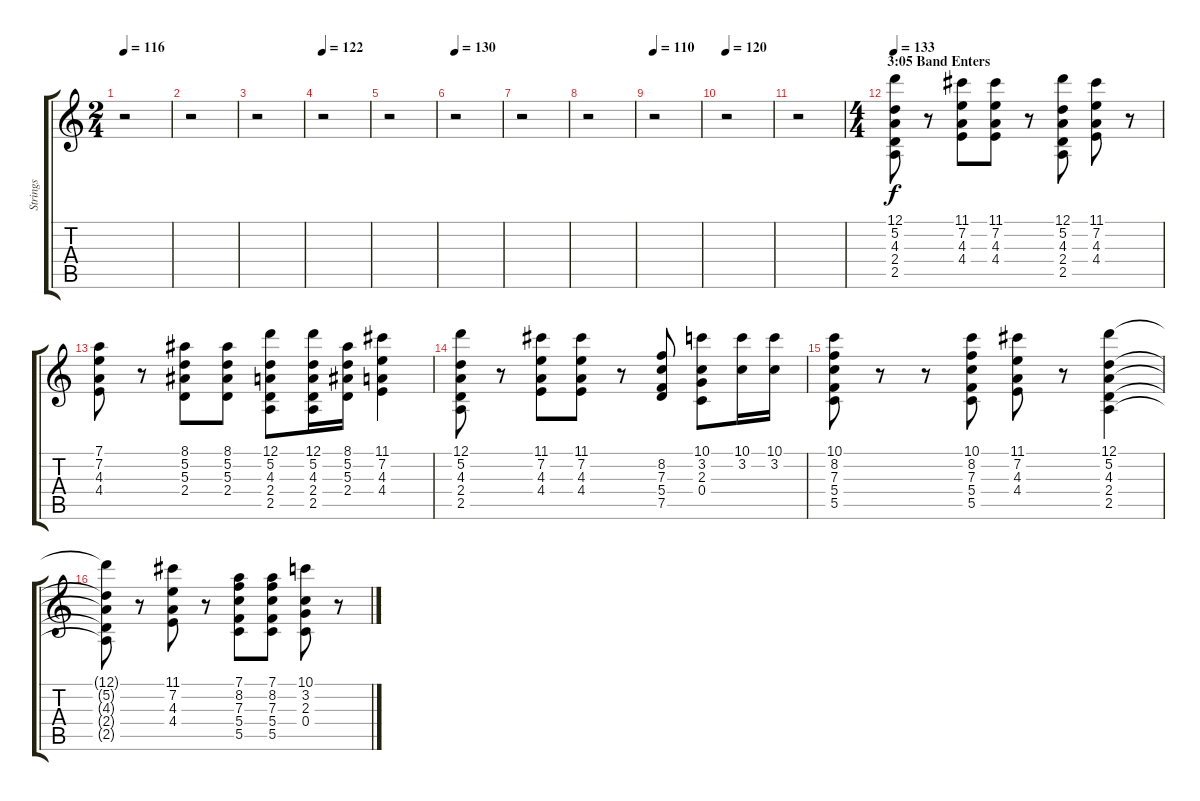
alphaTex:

\track ("Strings" "Strings") {instrument stringensemble1}
\staff {score tabs}
\tuning (D5 A4 F4 C4 G3 D3) {hide}
\ts (2 4)
\tempo 116
\clef g2
\ks c
r.2{dy f} |
r.2 |
r.2 |
\tempo 122
r.2 |
r.2 |
\tempo 130
r.2 |
r.2 |
r.2 |
\tempo 110
r.2 |
\tempo 120
r.2 |
r.2 |
\ts (4 4)
\section ("" "3:05 Band Enters")
\tempo 133
(12.1 5.2 4.3 2.4 2.5).8 r.8 (11.1 7.2 4.3 4.4).8 (11.1 7.2 4.3 4.4).8 r.8 (12.1 5.2 4.3 2.4 2.5).8 (11.1 7.2 4.3 4.4).8 r.8 |
(7.1 7.2 4.3 4.4).8 r.8 (8.1 5.2 5.3 2.4).8 (8.1 5.2 5.3 2.4).8 (12.1 5.2 4.3 2.4 2.5).8 (12.1 5.2 4.3 2.4 2.5).16 (8.1 5.2 5.3 2.4).16 (11.1 7.2 4.3 4.4).4 |
(12.1 5.2 4.3 2.4 2.5).8 r.8 (11.1 7.2 4.3 4.4).8 (11.1 7.2 4.3 4.4).8 r.8 (8.2 7.3 5.4 7.5).8 (10.1 3.2 2.3 0.4).8 (10.1 3.2).16 (10.1 3.2).16 |
(10.1 8.2 7.3 5.4 5.5).8 r.8 r.8 (10.1 8.2 7.3 5.4 5.5).8 (11.1 7.2 4.3 4.4).8 r.8 (12.1 5.2 4.3 2.4 2.5).4 |
(12.1{t} 5.2{t} 4.3{t} 2.4{t} 2.5{t}).8 r.8 (11.1 7.2 4.3 4.4).8 r.8 (7.1 8.2 7.3 5.4 5.5).8 (7.1 8.2 7.3 5.4 5.5).8 (10.1 3.2 2.3 0.4).8 r.8
